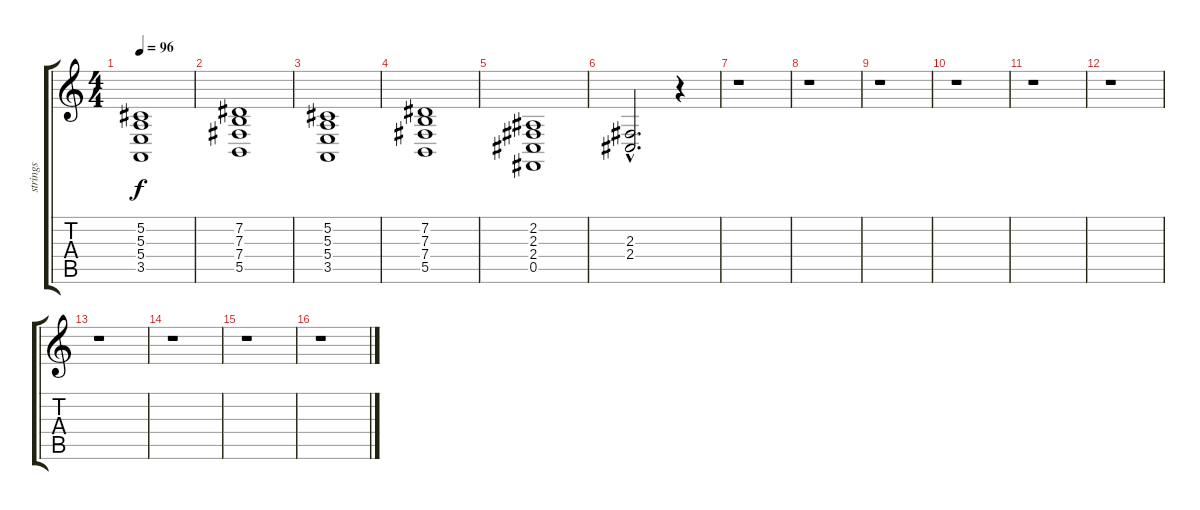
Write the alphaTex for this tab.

\track ("strings" "strings") {instrument synthstrings2}
\staff {score tabs}
\tuning (Db4 Ab3 E3 B2 Gb2 B1) {hide}
\ts (4 4)
\tempo 96
\clef g2
\ks c
(5.2 5.3 5.4 3.5).1{dy f} |
(7.2 7.3 7.4 5.5).1 |
(5.2 5.3 5.4 3.5).1 |
(7.2 7.3 7.4 5.5).1 |
(2.2 2.3 2.4 0.5).1 |
(2.3{hac} 2.4{hac}).2{d} r.4 |
r.1 |
r.1 |
r.1 |
r.1 |
r.1 |
r.1 |
r.1 |
r.1 |
r.1 |
r.1
